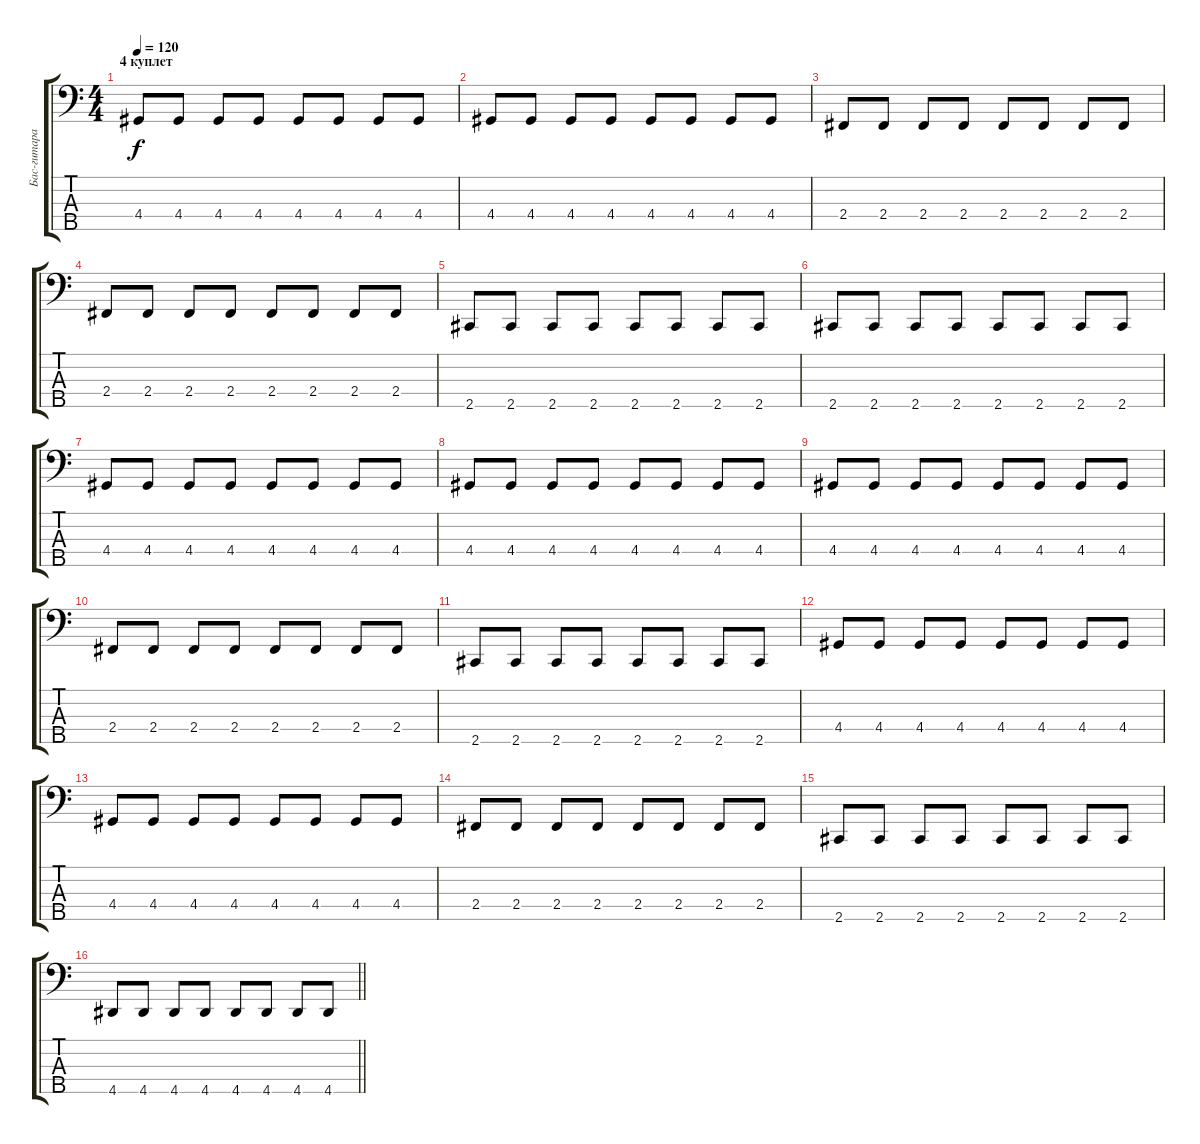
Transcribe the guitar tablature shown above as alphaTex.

\track ("Бас-гитара" "Бас-гитара") {instrument electricbassfinger}
\staff {score tabs}
\tuning (G2 D2 A1 E1 B0) {hide}
\ts (4 4)
\section ("" "4 куплет")
\tempo 120
\clef f4
\ks c
4.4.8{dy f} 4.4.8 4.4.8 4.4.8 4.4.8 4.4.8 4.4.8 4.4.8 |
4.4.8 4.4.8 4.4.8 4.4.8 4.4.8 4.4.8 4.4.8 4.4.8 |
2.4.8 2.4.8 2.4.8 2.4.8 2.4.8 2.4.8 2.4.8 2.4.8 |
2.4.8 2.4.8 2.4.8 2.4.8 2.4.8 2.4.8 2.4.8 2.4.8 |
2.5.8 2.5.8 2.5.8 2.5.8 2.5.8 2.5.8 2.5.8 2.5.8 |
2.5.8 2.5.8 2.5.8 2.5.8 2.5.8 2.5.8 2.5.8 2.5.8 |
4.4.8 4.4.8 4.4.8 4.4.8 4.4.8 4.4.8 4.4.8 4.4.8 |
4.4.8 4.4.8 4.4.8 4.4.8 4.4.8 4.4.8 4.4.8 4.4.8 |
4.4.8 4.4.8 4.4.8 4.4.8 4.4.8 4.4.8 4.4.8 4.4.8 |
2.4.8 2.4.8 2.4.8 2.4.8 2.4.8 2.4.8 2.4.8 2.4.8 |
2.5.8 2.5.8 2.5.8 2.5.8 2.5.8 2.5.8 2.5.8 2.5.8 |
4.4.8 4.4.8 4.4.8 4.4.8 4.4.8 4.4.8 4.4.8 4.4.8 |
4.4.8 4.4.8 4.4.8 4.4.8 4.4.8 4.4.8 4.4.8 4.4.8 |
2.4.8 2.4.8 2.4.8 2.4.8 2.4.8 2.4.8 2.4.8 2.4.8 |
2.5.8 2.5.8 2.5.8 2.5.8 2.5.8 2.5.8 2.5.8 2.5.8 |
\barLineRight lightlight
4.5.8 4.5.8 4.5.8 4.5.8 4.5.8 4.5.8 4.5.8 4.5.8
